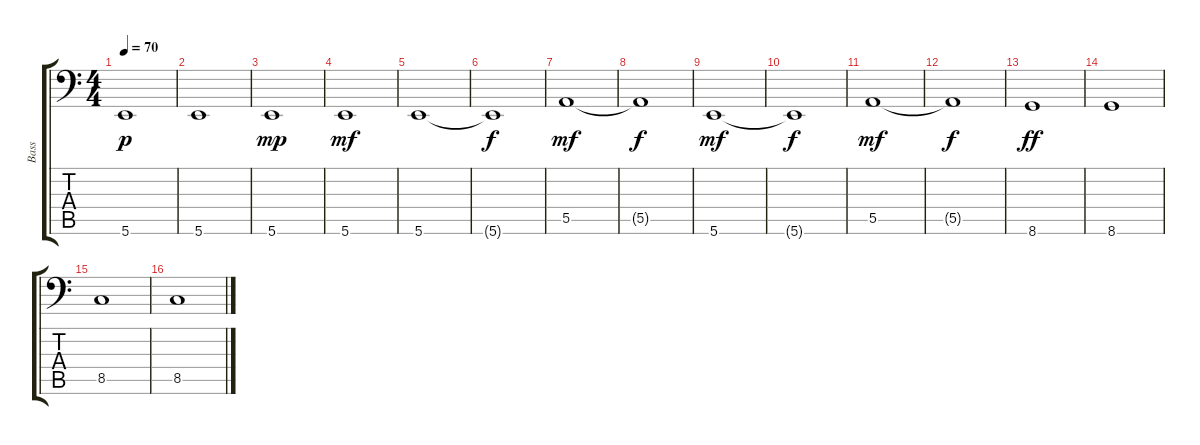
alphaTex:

\track ("Bass" "Bass") {instrument electricbassfinger}
\staff {score tabs}
\tuning (C3 G2 D2 A1 E1 B0) {hide}
\ts (4 4)
\tempo 70
\clef f4
\ks c
5.6.1{dy p instrument cello} |
5.6.1 |
5.6.1{dy mp} |
5.6.1{dy mf instrument cello} |
5.6.1 |
5.6{t}.1{dy f} |
5.5.1{dy mf} |
5.5{t}.1{dy f} |
5.6.1{dy mf} |
5.6{t}.1{dy f} |
5.5.1{dy mf} |
5.5{t}.1{dy f} |
8.6.1{dy ff instrument distortionguitar} |
8.6.1 |
8.5.1 |
8.5.1
